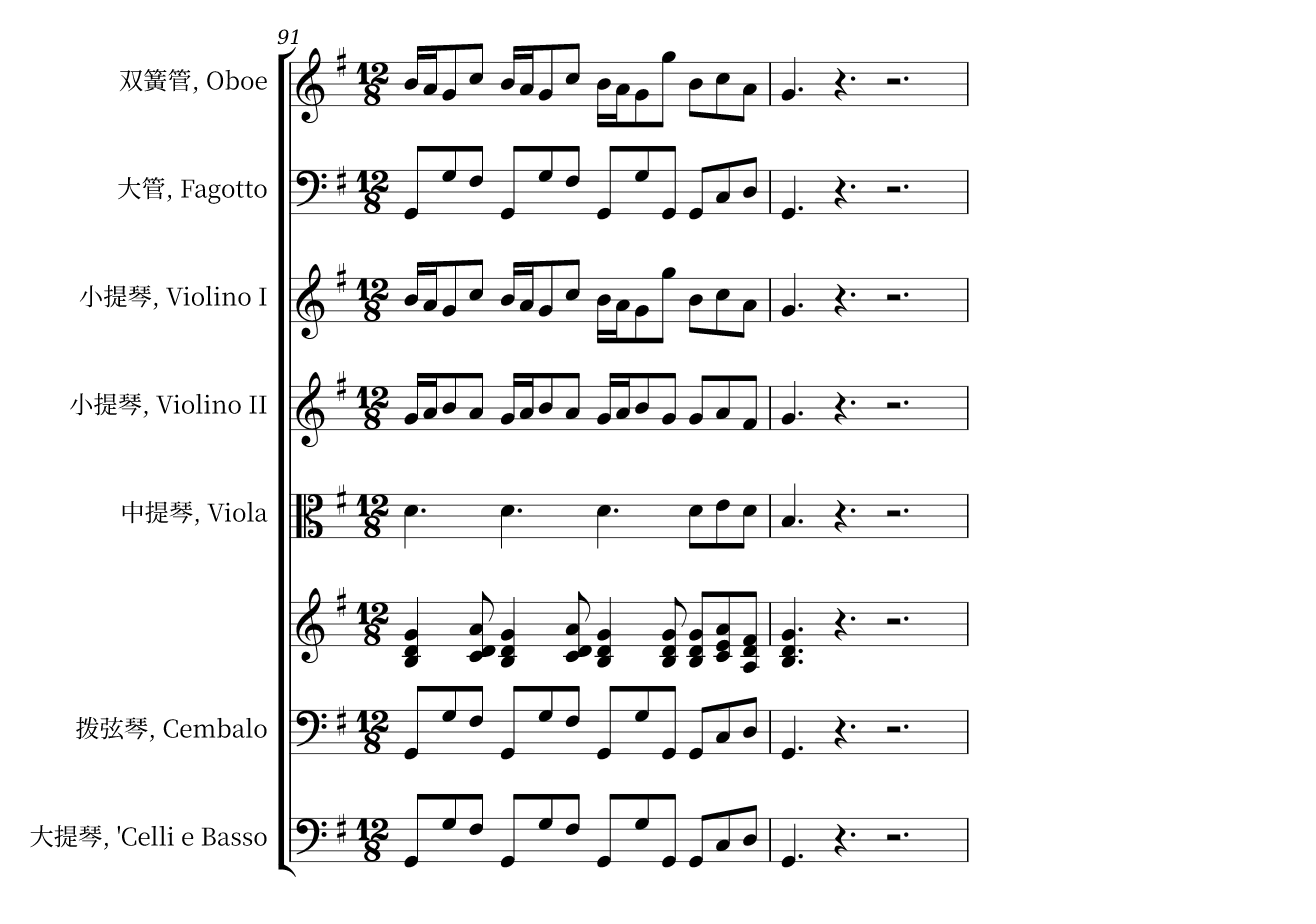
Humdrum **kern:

**kern	**kern	**kern	**kern	**kern	**kern	**kern	**kern
*part7	*part6	*part6	*part5	*part4	*part3	*part2	*part1
*staff8	*staff7	*staff6	*staff5	*staff4	*staff3	*staff2	*staff1
*I"大提琴, 'Celli e Basso	*I"拨弦琴, Cembalo	*	*I"中提琴, Viola	*I"小提琴, Violino II	*I"小提琴, Violino I	*I"大管, Fagotto	*I"双簧管, Oboe
*	*	*	*I'Vla.	*I'Vln.	*I'Vln.	*	*I'Ob.
!!LO:PB:g=z
*clefF4	*clefF4	*clefG2	*clefC3	*clefG2	*clefG2	*clefF4	*clefG2
*k[f#]	*k[f#]	*k[f#]	*k[f#]	*k[f#]	*k[f#]	*k[f#]	*k[f#]
*M12/8	*M12/8	*M12/8	*M12/8	*M12/8	*M12/8	*M12/8	*M12/8
=91	=91	=91	=91	=91	=91	=91	=91
8GG/L	8GG/L	4B/ 4d/ 4g/	4.d\	16g/LL	16b/LL	8GG/L	16b/LL
.	.	.	.	16a/J	16a/J	.	16a/J
8G/	8G/	.	.	8b/	8g/	8G/	8g/
8F#/J	8F#/J	8c/ 8d/ 8a/	.	8a/J	8cc/J	8F#/J	8cc/J
8GG/L	8GG/L	4B/ 4d/ 4g/	4.d\	16g/LL	16b/LL	8GG/L	16b/LL
.	.	.	.	16a/J	16a/J	.	16a/J
8G/	8G/	.	.	8b/	8g/	8G/	8g/
8F#/J	8F#/J	8c/ 8d/ 8a/	.	8a/J	8cc/J	8F#/J	8cc/J
8GG/L	8GG/L	4B/ 4d/ 4g/	4.d\	16g/LL	16b\LL	8GG/L	16b\LL
.	.	.	.	16a/J	16a\J	.	16a\J
8G/	8G/	.	.	8b/	8g\	8G/	8g\
8GG/J	8GG/J	8B/ 8d/ 8g/	.	8g/J	8gg\J	8GG/J	8gg\J
8GG/L	8GG/L	8B/ 8d/ 8g/L	8d\L	8g/L	8b\L	8GG/L	8b\L
8C/	8C/	8c/ 8e/ 8a/	8e\	8a/	8cc\	8C/	8cc\
8D/J	8D/J	8A/ 8d/ 8f#/J	8d\J	8f#/J	8a\J	8D/J	8a\J
=92	=92	=92	=92	=92	=92	=92	=92
4.GG/	4.GG/	4.B/ 4.d/ 4.g/	4.B/	4.g/	4.g/	4.GG/	4.g/
4.r	4.r	4.r	4.r	4.r	4.r	4.r	4.r
2.r	2.r	2.r	2.r	2.r	2.r	2.r	2.r
=	=	=	=	=	=	=	=
*-	*-	*-	*-	*-	*-	*-	*-
